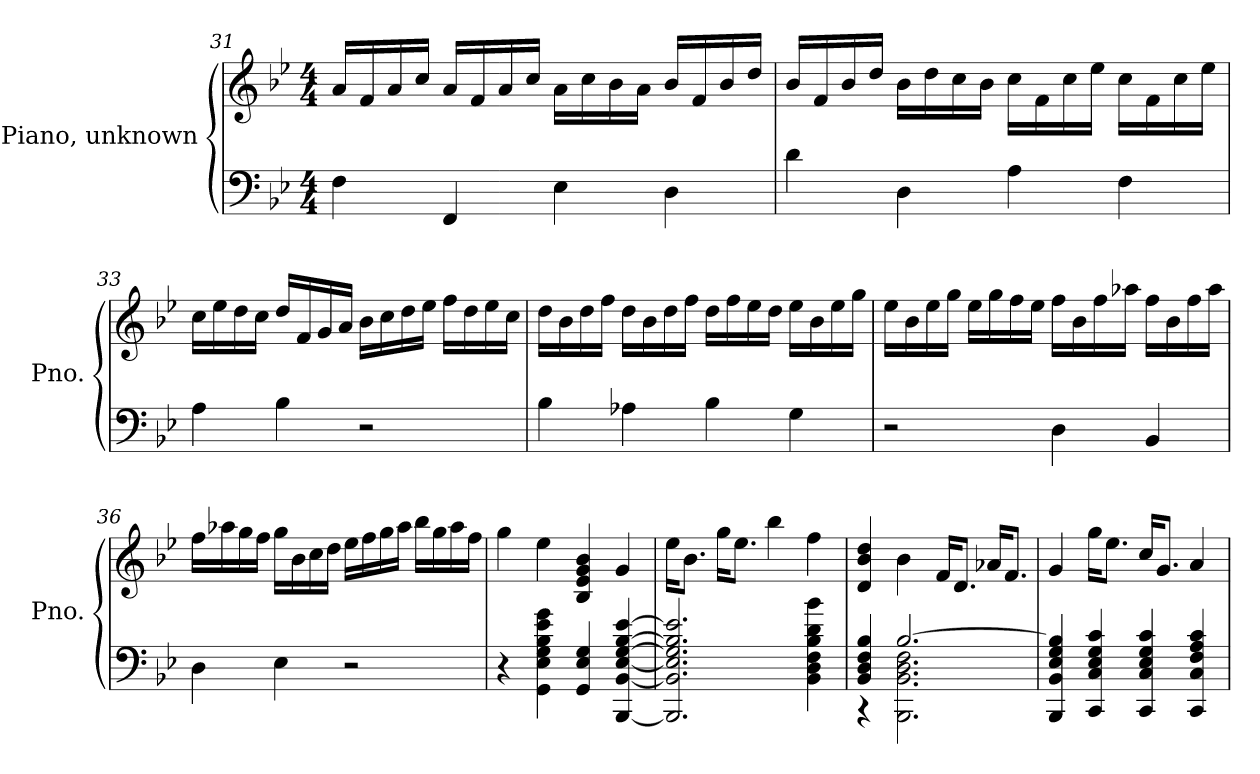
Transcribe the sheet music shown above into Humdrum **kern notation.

**kern	**kern
*part1	*part1
*staff2	*staff1
*I"Piano, unknown	*
*I'Pno.	*
*clefF4	*clefG2
*k[b-e-]	*k[b-e-]
*M4/4	*M4/4
=31	=31
4F\	16a/LL
.	16f/
.	16a/
.	16cc/JJ
4FF/	16a/LL
.	16f/
.	16a/
.	16cc/JJ
4E-\	16a\LL
.	16cc\
.	16b-\
.	16a\JJ
4D\	16b-/LL
.	16f/
.	16b-/
.	16dd/JJ
!!LO:PB:g=z
=32	=32
4d\	16b-/LL
.	16f/
.	16b-/
.	16dd/JJ
4D\	16b-\LL
.	16dd\
.	16cc\
.	16b-\JJ
4A\	16cc\LL
.	16f\
.	16cc\
.	16ee-\JJ
4F\	16cc\LL
.	16f\
.	16cc\
.	16ee-\JJ
=33	=33
4A\	16cc\LL
.	16ee-\
.	16dd\
.	16cc\JJ
4B-\	16dd/LL
.	16f/
.	16g/
.	16a/JJ
2r	16b-\LL
.	16cc\
.	16dd\
.	16ee-\JJ
.	16ff\LL
.	16dd\
.	16ee-\
.	16cc\JJ
!!LO:LB:g=z
=34	=34
4B-\	16dd\LL
.	16b-\
.	16dd\
.	16ff\JJ
4A-X\	16dd\LL
.	16b-\
.	16dd\
.	16ff\JJ
4B-\	16dd\LL
.	16ff\
.	16ee-\
.	16dd\JJ
4G\	16ee-\LL
.	16b-\
.	16ee-\
.	16gg\JJ
=35	=35
2r	16ee-\LL
.	16b-\
.	16ee-\
.	16gg\JJ
.	16ee-\LL
.	16gg\
.	16ff\
.	16ee-\JJ
4D\	16ff\LL
.	16b-\
.	16ff\
.	16aa-X\JJ
4BB-/	16ff\LL
.	16b-\
.	16ff\
.	16aa-\JJ
!!LO:LB:g=z
=36	=36
4D\	16ff\LL
.	16aa-X\
.	16gg\
.	16ff\JJ
4E-\	16gg\LL
.	16b-\
.	16cc\
.	16dd\JJ
2r	16ee-\LL
.	16ff\
.	16gg\
.	16aa-\JJ
.	16bb-\LL
.	16gg\
.	16aa-\
.	16ff\JJ
=37	=37
4r	4gg\
4GG\ 4E-\ 4G\ 4B-\ 4e-\ 4g\	4ee-\
4GG/ 4E-/ 4G/	4B-/ 4e-/ 4g/ 4b-/
[4BBB-/ [4BB-/ [4E-/ [4G/ [4B-/ [4e-/	4g/
=38	=38
2.BBB-/] 2.BB-/] 2.E-/] 2.G/] 2.B-/] 2.e-/]	16ee-\KL
.	8.b-\J
.	16gg\KL
.	8.ee-\J
.	4bb-\
4BB-\ 4D\ 4F\ 4B-\ 4d\ 4b-\	4ff\
=39	=39
*^	*
4BB-/ 4D/ 4F/ 4B-/	4r	4d/ 4b-/ 4dd/
[2.B-/	2.BBB-\ 2.BB-\ 2.D\ 2.F\	4b-\
.	.	16f/KL
.	.	8.d/J
.	.	16a-X/KL
.	.	8.f/J
*v	*v	*
!!LO:LB:g=z
=40	=40
4BBB-/ 4BB-/ 4E-/ 4G/ 4B-/]	4g/
4CC/ 4C/ 4E-/ 4G/ 4c/	16gg\KL
.	8.ee-\J
4CC/ 4C/ 4E-/ 4G/ 4c/	16cc/KL
.	8.g/J
4CC/ 4C/ 4F/ 4A/ 4c/	4a/
=	=
*-	*-
